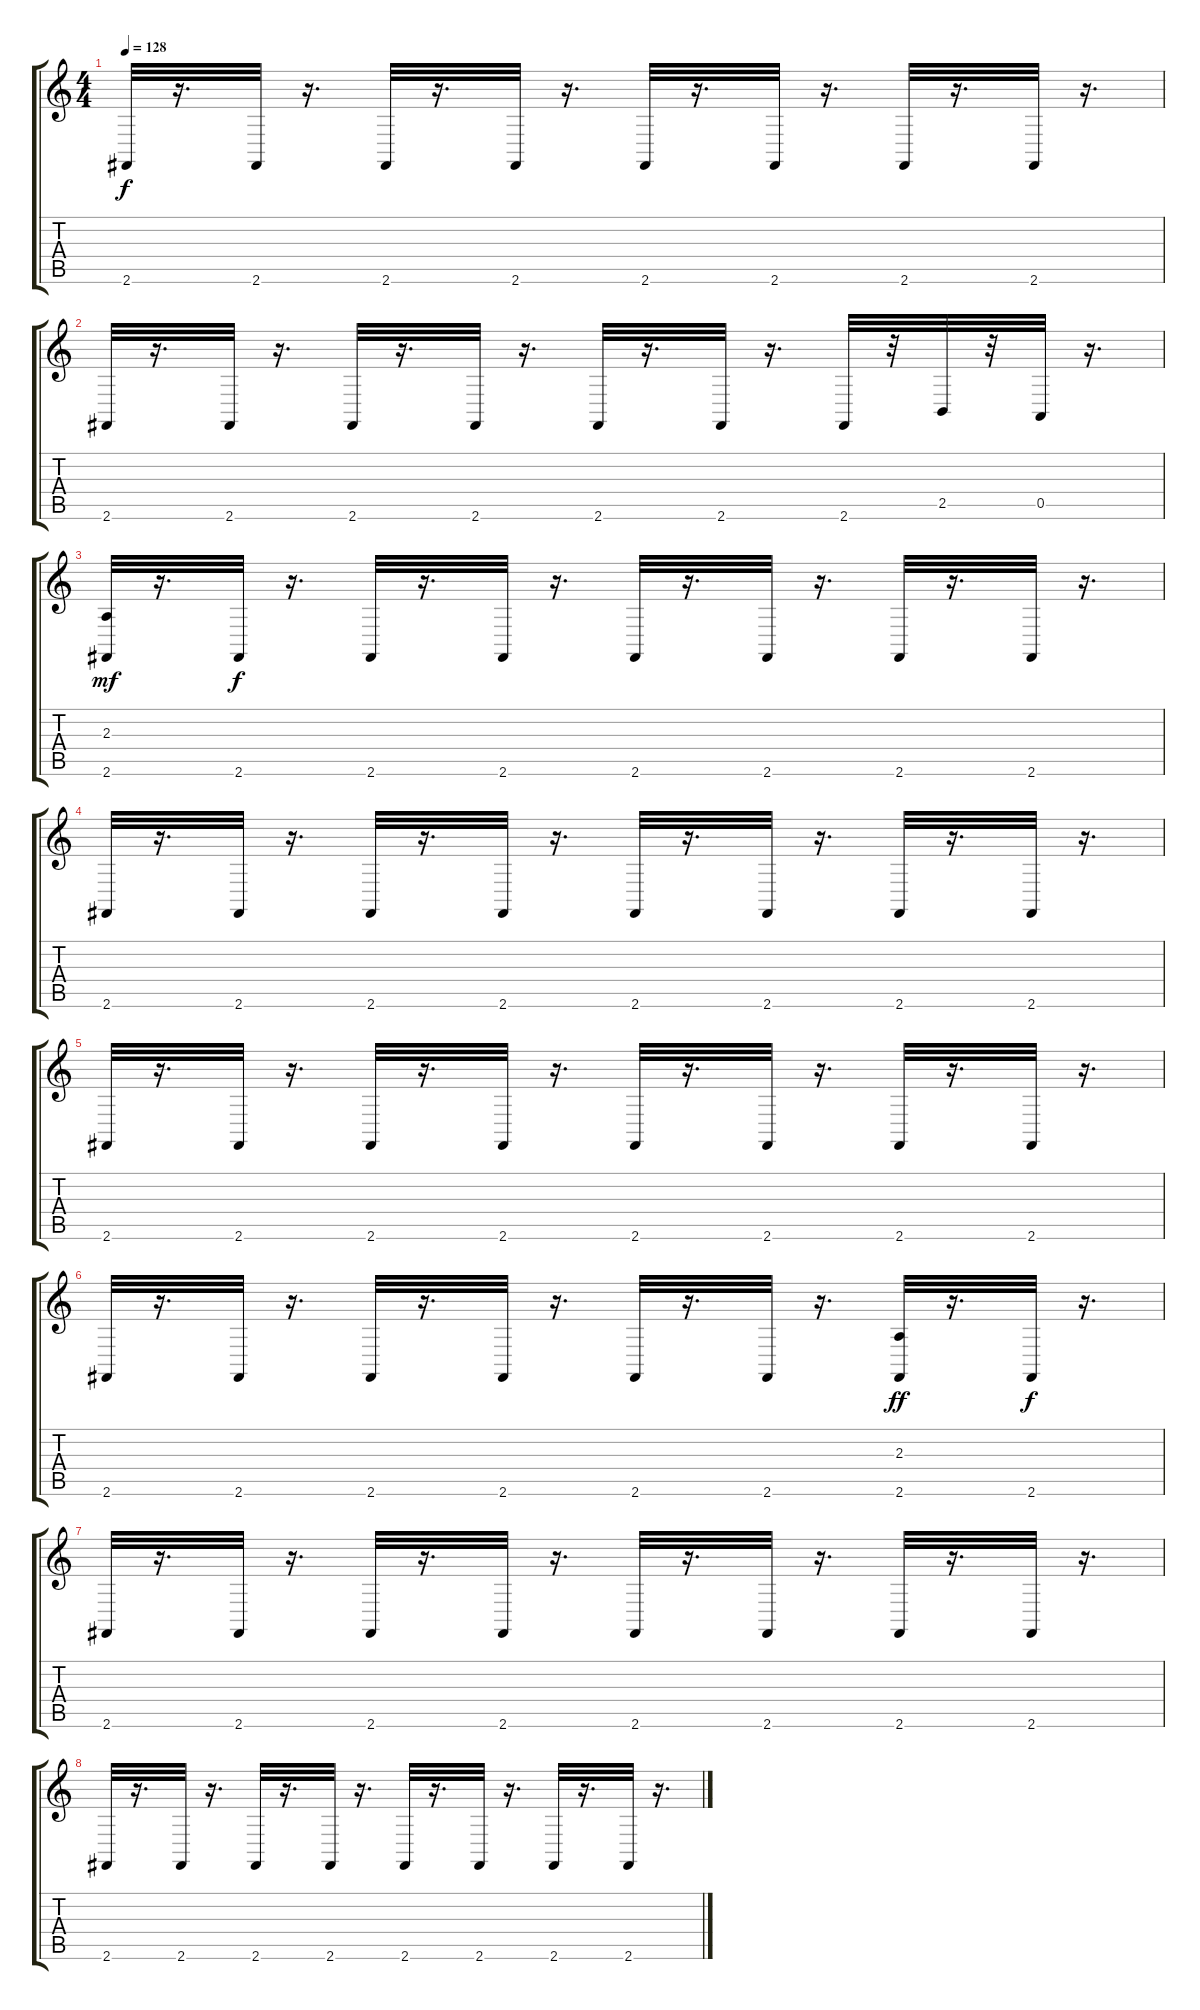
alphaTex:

\track "" {instrument acousticgrandpiano}
\staff {score tabs}
\tuning (E4 B3 G3 D3 A2 E2) {hide}
\ts (4 4)
\tempo 128
\clef g2
\ks c
2.6.32{dy f} r.16{d} 2.6.32 r.16{d} 2.6.32 r.16{d} 2.6.32 r.16{d} 2.6.32 r.16{d} 2.6.32 r.16{d} 2.6.32 r.16{d} 2.6.32 r.16{d} |
2.6.32 r.16{d} 2.6.32 r.16{d} 2.6.32 r.16{d} 2.6.32 r.16{d} 2.6.32 r.16{d} 2.6.32 r.16{d} 2.6.32 r.32 2.5.32 r.32 0.5.32 r.16{d} |
(2.3 2.6).32{dy mf} r.16{d} 2.6.32{dy f} r.16{d} 2.6.32 r.16{d} 2.6.32 r.16{d} 2.6.32 r.16{d} 2.6.32 r.16{d} 2.6.32 r.16{d} 2.6.32 r.16{d} |
2.6.32 r.16{d} 2.6.32 r.16{d} 2.6.32 r.16{d} 2.6.32 r.16{d} 2.6.32 r.16{d} 2.6.32 r.16{d} 2.6.32 r.16{d} 2.6.32 r.16{d} |
2.6.32 r.16{d} 2.6.32 r.16{d} 2.6.32 r.16{d} 2.6.32 r.16{d} 2.6.32 r.16{d} 2.6.32 r.16{d} 2.6.32 r.16{d} 2.6.32 r.16{d} |
2.6.32 r.16{d} 2.6.32 r.16{d} 2.6.32 r.16{d} 2.6.32 r.16{d} 2.6.32 r.16{d} 2.6.32 r.16{d} (2.3 2.6).32{dy ff} r.16{d} 2.6.32{dy f} r.16{d} |
2.6.32 r.16{d} 2.6.32 r.16{d} 2.6.32 r.16{d} 2.6.32 r.16{d} 2.6.32 r.16{d} 2.6.32 r.16{d} 2.6.32 r.16{d} 2.6.32 r.16{d} |
2.6.32 r.16{d} 2.6.32 r.16{d} 2.6.32 r.16{d} 2.6.32 r.16{d} 2.6.32 r.16{d} 2.6.32 r.16{d} 2.6.32 r.16{d} 2.6.32 r.16{d}
